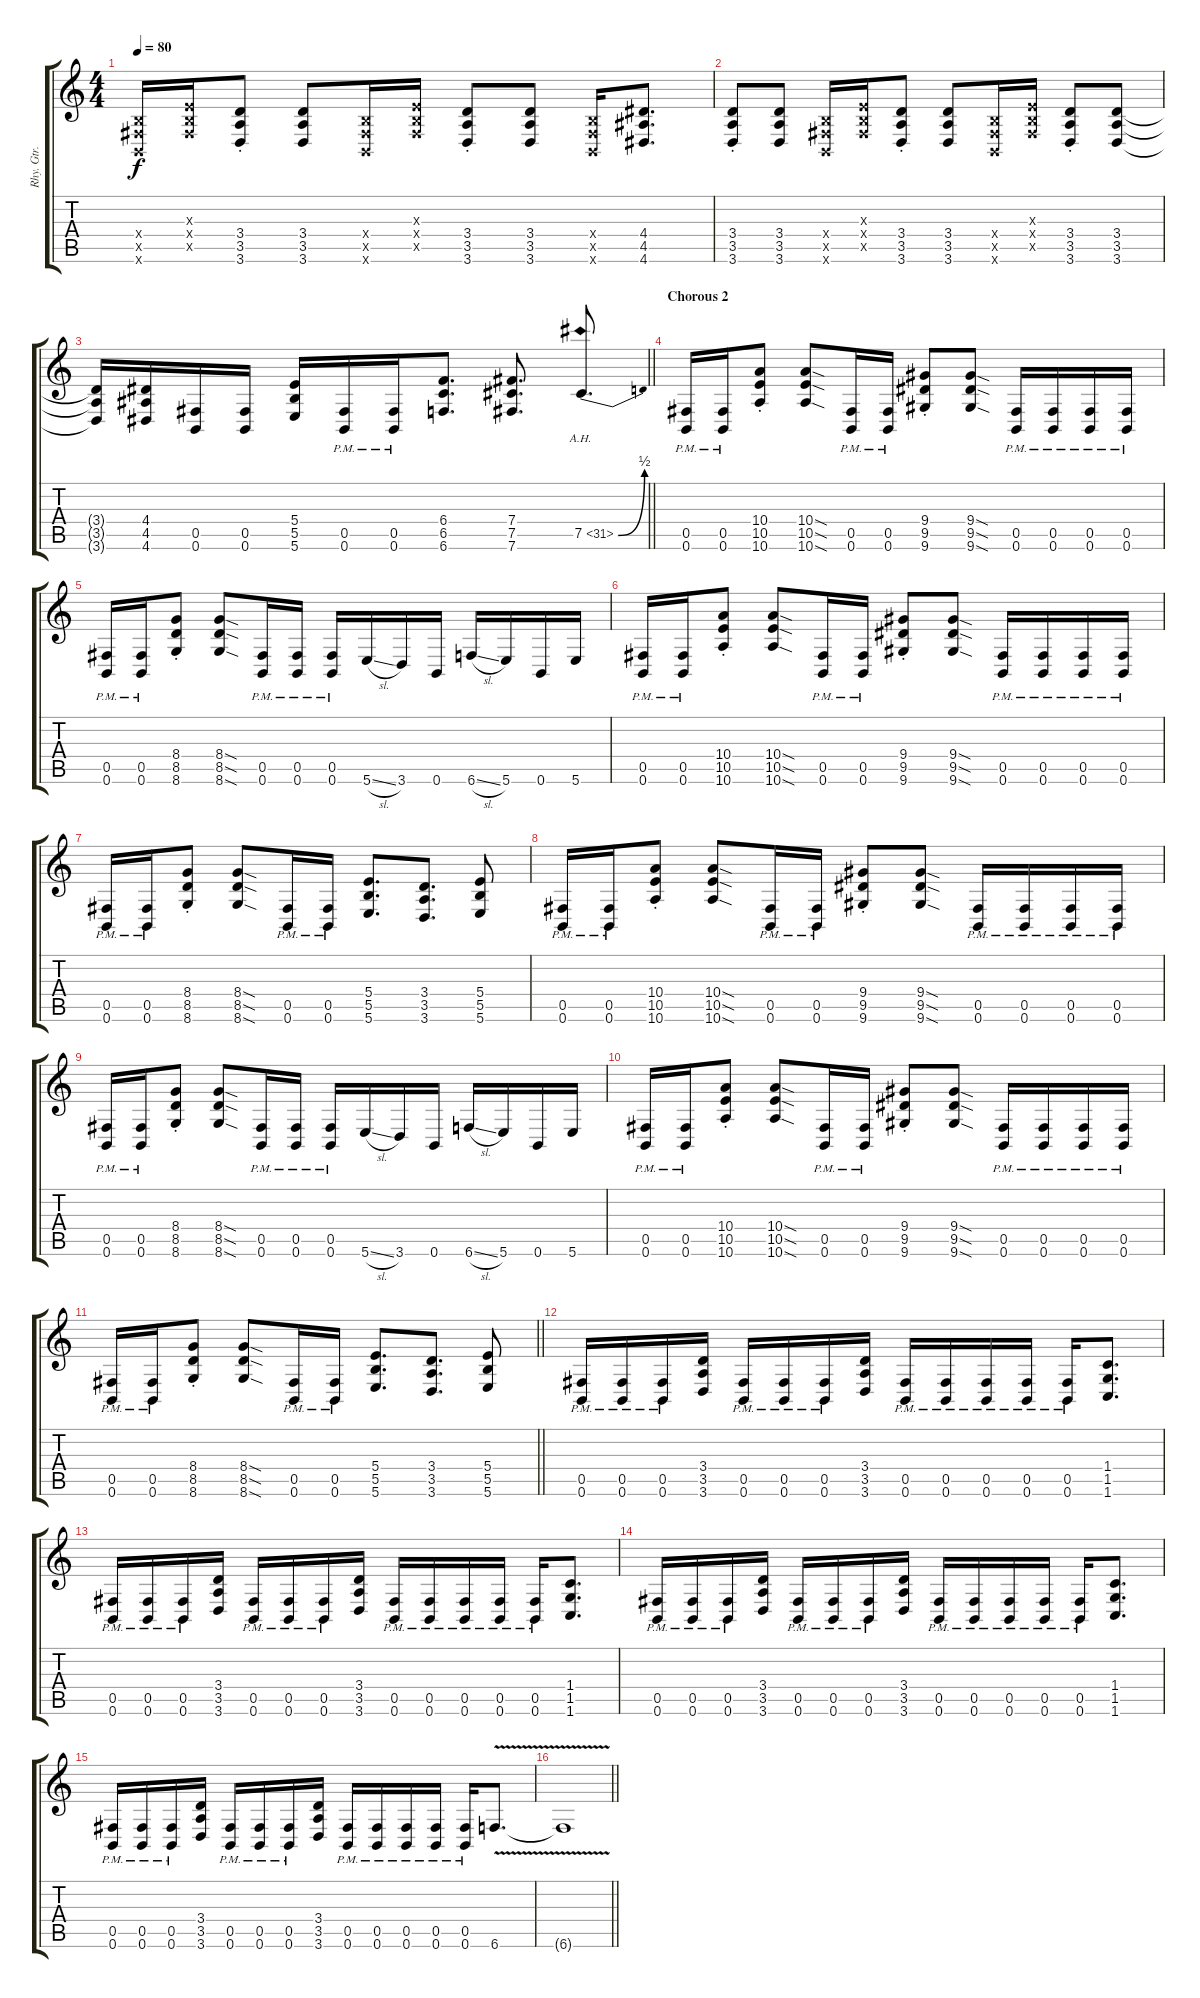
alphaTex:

\track ("Rhy. Gtr. 1" "Rhy. Gtr. ") {instrument distortionguitar}
\staff {score tabs}
\tuning (Db4 Ab3 E3 B2 Gb2 B1) {hide}
\ts (4 4)
\tempo 80
\clef g2
\ks c
(0.4{x} 0.5{x} 0.6{x}).16{dy f} (0.3{x} 0.4{x} 0.5{x}).16 (3.4{st} 3.5{st} 3.6{st}).8 (3.4 3.5 3.6).8 (0.4{x} 0.5{x} 0.6{x}).16 (0.3{x} 0.4{x} 0.5{x}).16 (3.4{st} 3.5{st} 3.6{st}).8 (3.4 3.5 3.6).8 (0.4{x} 0.5{x} 0.6{x}).16 (4.4 4.5 4.6).8{d} |
(3.4{st} 3.5{st} 3.6{st}).8 (3.4 3.5 3.6).8 (0.4{x} 0.5{x} 0.6{x}).16 (0.3{x} 0.4{x} 0.5{x}).16 (3.4{st} 3.5{st} 3.6{st}).8 (3.4 3.5 3.6).8 (0.4{x} 0.5{x} 0.6{x}).16 (0.3{x} 0.4{x} 0.5{x}).16 (3.4{st} 3.5{st} 3.6{st}).8 (3.4 3.5 3.6).8 |
\barLineRight lightlight
(3.4{t} 3.5{t} 3.6{t}).16 (4.4 4.5 4.6).16 (0.5 0.6).16 (0.5 0.6).16 (5.4 5.5 5.6).16 (0.5{pm} 0.6{pm}).16 (0.5{pm} 0.6{pm}).16 (6.4 6.5 6.6).8{d} (7.4 7.5 7.6).8{d} 7.5{be (bend 0 0 60 2) ah 24}.8{d} |
\section ("" "Chorous 2")
(0.5{pm} 0.6{pm}).16 (0.5{pm} 0.6{pm}).16 (10.4{st} 10.5{st} 10.6{st}).8 (10.4{sod} 10.5{sod} 10.6{sod}).8 (0.5{pm} 0.6{pm}).16 (0.5{pm} 0.6{pm}).16 (9.4{st} 9.5{st} 9.6{st}).8 (9.4{sod} 9.5{sod} 9.6{sod}).8 (0.5{pm} 0.6{pm}).16 (0.5{pm} 0.6{pm}).16 (0.5{pm} 0.6{pm}).16 (0.5{pm} 0.6{pm}).16 |
(0.5{pm} 0.6{pm}).16 (0.5{pm} 0.6{pm}).16 (8.4{st} 8.5{st} 8.6{st}).8 (8.4{sod} 8.5{sod} 8.6{sod}).8 (0.5{pm} 0.6{pm}).16 (0.5{pm} 0.6{pm}).16 (0.5{pm} 0.6{pm}).16 5.6{sl}.16 3.6.16 0.6.16 6.6{sl}.16 5.6.16 0.6.16 5.6.16 |
(0.5{pm} 0.6{pm}).16 (0.5{pm} 0.6{pm}).16 (10.4{st} 10.5{st} 10.6{st}).8 (10.4{sod} 10.5{sod} 10.6{sod}).8 (0.5{pm} 0.6{pm}).16 (0.5{pm} 0.6{pm}).16 (9.4{st} 9.5{st} 9.6{st}).8 (9.4{sod} 9.5{sod} 9.6{sod}).8 (0.5{pm} 0.6{pm}).16 (0.5{pm} 0.6{pm}).16 (0.5{pm} 0.6{pm}).16 (0.5{pm} 0.6{pm}).16 |
(0.5{pm} 0.6{pm}).16 (0.5{pm} 0.6{pm}).16 (8.4{st} 8.5{st} 8.6{st}).8 (8.4{sod} 8.5{sod} 8.6{sod}).8 (0.5{pm} 0.6{pm}).16 (0.5{pm} 0.6{pm}).16 (5.4 5.5 5.6).8{d} (3.4 3.5 3.6).8{d} (5.4 5.5 5.6).8 |
(0.5{pm} 0.6{pm}).16 (0.5{pm} 0.6{pm}).16 (10.4{st} 10.5{st} 10.6{st}).8 (10.4{sod} 10.5{sod} 10.6{sod}).8 (0.5{pm} 0.6{pm}).16 (0.5{pm} 0.6{pm}).16 (9.4{st} 9.5{st} 9.6{st}).8 (9.4{sod} 9.5{sod} 9.6{sod}).8 (0.5{pm} 0.6{pm}).16 (0.5{pm} 0.6{pm}).16 (0.5{pm} 0.6{pm}).16 (0.5{pm} 0.6{pm}).16 |
(0.5{pm} 0.6{pm}).16 (0.5{pm} 0.6{pm}).16 (8.4{st} 8.5{st} 8.6{st}).8 (8.4{sod} 8.5{sod} 8.6{sod}).8 (0.5{pm} 0.6{pm}).16 (0.5{pm} 0.6{pm}).16 (0.5{pm} 0.6{pm}).16 5.6{sl}.16 3.6.16 0.6.16 6.6{sl}.16 5.6.16 0.6.16 5.6.16 |
(0.5{pm} 0.6{pm}).16 (0.5{pm} 0.6{pm}).16 (10.4{st} 10.5{st} 10.6{st}).8 (10.4{sod} 10.5{sod} 10.6{sod}).8 (0.5{pm} 0.6{pm}).16 (0.5{pm} 0.6{pm}).16 (9.4{st} 9.5{st} 9.6{st}).8 (9.4{sod} 9.5{sod} 9.6{sod}).8 (0.5{pm} 0.6{pm}).16 (0.5{pm} 0.6{pm}).16 (0.5{pm} 0.6{pm}).16 (0.5{pm} 0.6{pm}).16 |
\barLineRight lightlight
(0.5{pm} 0.6{pm}).16 (0.5{pm} 0.6{pm}).16 (8.4{st} 8.5{st} 8.6{st}).8 (8.4{sod} 8.5{sod} 8.6{sod}).8 (0.5{pm} 0.6{pm}).16 (0.5{pm} 0.6{pm}).16 (5.4 5.5 5.6).8{d} (3.4 3.5 3.6).8{d} (5.4 5.5 5.6).8 |
\section ("" "")
(0.5{pm} 0.6{pm}).16 (0.5{pm} 0.6{pm}).16 (0.5{pm} 0.6{pm}).16 (3.4 3.5 3.6).16 (0.5{pm} 0.6{pm}).16 (0.5{pm} 0.6{pm}).16 (0.5{pm} 0.6{pm}).16 (3.4 3.5 3.6).16 (0.5{pm} 0.6{pm}).16 (0.5{pm} 0.6{pm}).16 (0.5{pm} 0.6{pm}).16 (0.5{pm} 0.6{pm}).16 (0.5{pm} 0.6{pm}).16 (1.4 1.5 1.6).8{d} |
(0.5{pm} 0.6{pm}).16 (0.5{pm} 0.6{pm}).16 (0.5{pm} 0.6{pm}).16 (3.4 3.5 3.6).16 (0.5{pm} 0.6{pm}).16 (0.5{pm} 0.6{pm}).16 (0.5{pm} 0.6{pm}).16 (3.4 3.5 3.6).16 (0.5{pm} 0.6{pm}).16 (0.5{pm} 0.6{pm}).16 (0.5{pm} 0.6{pm}).16 (0.5{pm} 0.6{pm}).16 (0.5{pm} 0.6{pm}).16 (1.4 1.5 1.6).8{d} |
(0.5{pm} 0.6{pm}).16 (0.5{pm} 0.6{pm}).16 (0.5{pm} 0.6{pm}).16 (3.4 3.5 3.6).16 (0.5{pm} 0.6{pm}).16 (0.5{pm} 0.6{pm}).16 (0.5{pm} 0.6{pm}).16 (3.4 3.5 3.6).16 (0.5{pm} 0.6{pm}).16 (0.5{pm} 0.6{pm}).16 (0.5{pm} 0.6{pm}).16 (0.5{pm} 0.6{pm}).16 (0.5{pm} 0.6{pm}).16 (1.4 1.5 1.6).8{d} |
(0.5{pm} 0.6{pm}).16 (0.5{pm} 0.6{pm}).16 (0.5{pm} 0.6{pm}).16 (3.4 3.5 3.6).16 (0.5{pm} 0.6{pm}).16 (0.5{pm} 0.6{pm}).16 (0.5{pm} 0.6{pm}).16 (3.4 3.5 3.6).16 (0.5{pm} 0.6{pm}).16 (0.5{pm} 0.6{pm}).16 (0.5{pm} 0.6{pm}).16 (0.5{pm} 0.6{pm}).16 (0.5{pm} 0.6{pm}).16 6.6{v}.8{d} |
\barLineRight lightlight
6.6{t}.1
